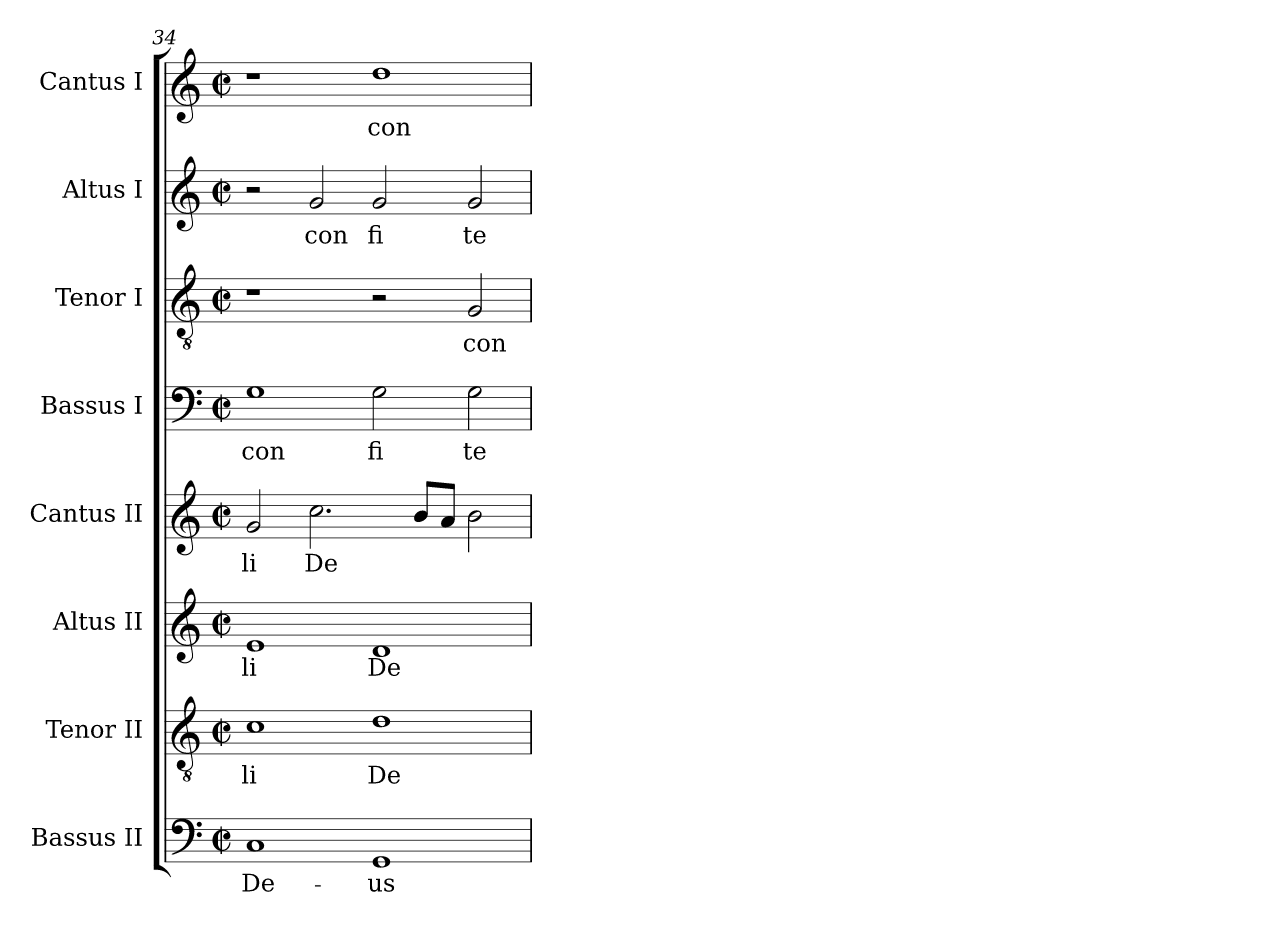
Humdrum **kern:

**kern	**text	**kern	**text	**kern	**text	**kern	**text	**kern	**text	**kern	**text	**kern	**text	**kern	**text
*part8	*part8	*part7	*part7	*part6	*part6	*part5	*part5	*part4	*part4	*part3	*part3	*part2	*part2	*part1	*part1
*staff8	*staff8	*staff7	*staff7	*staff6	*staff6	*staff5	*staff5	*staff4	*staff4	*staff3	*staff3	*staff2	*staff2	*staff1	*staff1
*I"Bassus II	*	*I"Tenor II	*	*I"Altus II	*	*I"Cantus II	*	*I"Bassus I	*	*I"Tenor I	*	*I"Altus I	*	*I"Cantus I	*
*clefF4	*	*clefGv2	*	*clefG2	*	*clefG2	*	*clefF4	*	*clefGv2	*	*clefG2	*	*clefG2	*
*M2/2	*	*M2/2	*	*M2/2	*	*M2/2	*	*M2/2	*	*M2/2	*	*M2/2	*	*M2/2	*
*met(c|)	*	*met(c|)	*	*met(c|)	*	*met(c|)	*	*met(c|)	*	*met(c|)	*	*met(c|)	*	*met(c|)	*
=34	=34	=34	=34	=34	=34	=34	=34	=34	=34	=34	=34	=34	=34	=34	=34
!	!LO:LY:b:cj	!	!LO:LY:b:cj	!	!LO:LY:b:cj	!	!LO:LY:b:cj	!	!LO:LY:b:cj	!	!	!	!	!	!
1C	De-	1c	-li	1e	-li	2g/	li	1G	con	1r	.	2r	.	1r	.
!	!	!	!	!	!	!	!LO:LY:b	!	!	!	!	!	!LO:LY:b:cj	!	!
.	.	.	.	.	.	2.cc\	De	.	.	.	.	2g/	con	.	.
!	!LO:LY:b:cj	!	!LO:LY:b:cj	!	!LO:LY:b:cj	!	!	!	!LO:LY:b:cj	!	!	!	!LO:LY:b:cj	!	!LO:LY:b:cj
1GG	-us	1d	De-	1d	De-	.	.	2G\	fi	2r	.	2g/	fi	1dd	con-
.	.	.	.	.	.	8b/L	.	.	.	.	.	.	.	.	.
.	.	.	.	.	.	8a/J	.	.	.	.	.	.	.	.	.
!	!	!	!	!	!	!	!	!	!LO:LY:b:cj	!	!LO:LY:b:cj	!	!LO:LY:b:cj	!	!
.	.	.	.	.	.	2b\	.	2G\	te	2G/	con-	2g/	te	.	.
=	=	=	=	=	=	=	=	=	=	=	=	=	=	=	=
*-	*-	*-	*-	*-	*-	*-	*-	*-	*-	*-	*-	*-	*-	*-	*-
